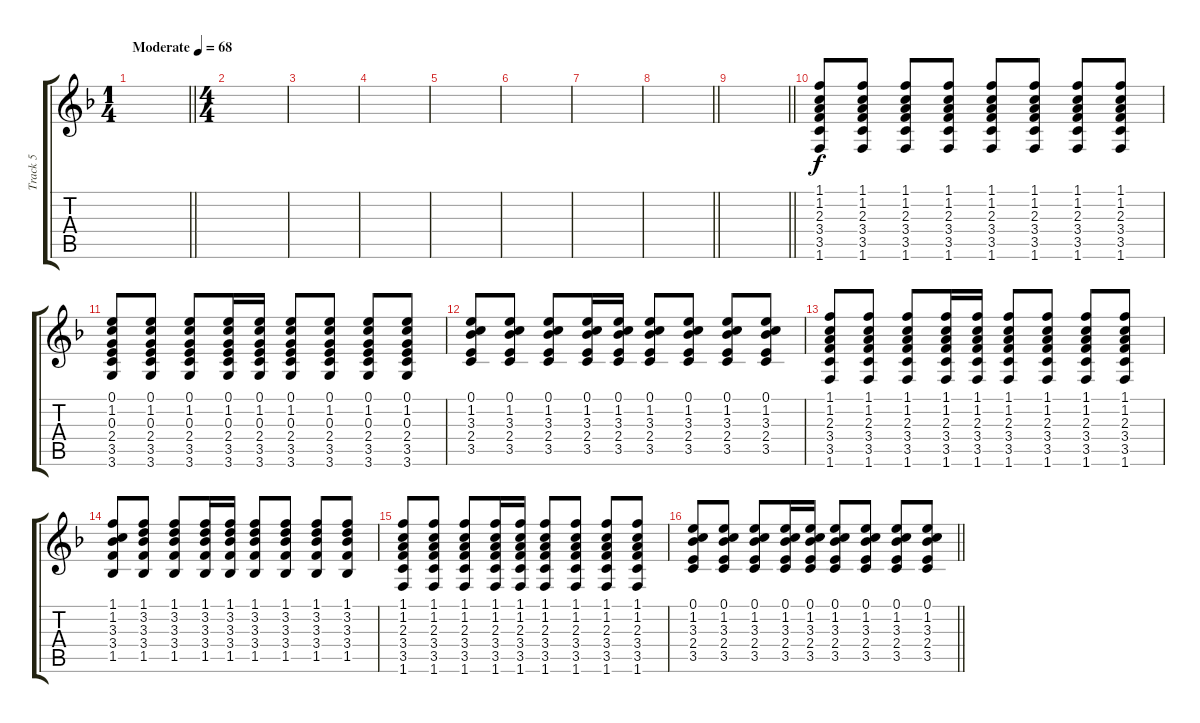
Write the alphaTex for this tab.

\track ("Track 5" "Track 5") {instrument acousticguitarsteel}
\staff {score tabs}
\tuning (E4 B3 G3 D3 A2 E2) {hide}
\ts (1 4)
\tempo (68 "Moderate")
\clef g2
\barLineRight lightlight
\ks f
|
\ts (4 4)
|
|
|
|
|
|
\barLineRight lightlight
|
\barLineRight lightlight
|
(1.1 1.2 2.3 3.4 3.5 1.6).8 (1.1 1.2 2.3 3.4 3.5 1.6).8 (1.1 1.2 2.3 3.4 3.5 1.6).8 (1.1 1.2 2.3 3.4 3.5 1.6).8 (1.1 1.2 2.3 3.4 3.5 1.6).8 (1.1 1.2 2.3 3.4 3.5 1.6).8 (1.1 1.2 2.3 3.4 3.5 1.6).8 (1.1 1.2 2.3 3.4 3.5 1.6).8 |
(0.1 1.2 0.3 2.4 3.5 3.6).8 (0.1 1.2 0.3 2.4 3.5 3.6).8 (0.1 1.2 0.3 2.4 3.5 3.6).8 (0.1 1.2 0.3 2.4 3.5 3.6).16 (0.1 1.2 0.3 2.4 3.5 3.6).16 (0.1 1.2 0.3 2.4 3.5 3.6).8 (0.1 1.2 0.3 2.4 3.5 3.6).8 (0.1 1.2 0.3 2.4 3.5 3.6).8 (0.1 1.2 0.3 2.4 3.5 3.6).8 |
(0.1 1.2 3.3 2.4 3.5).8 (0.1 1.2 3.3 2.4 3.5).8 (0.1 1.2 3.3 2.4 3.5).8 (0.1 1.2 3.3 2.4 3.5).16 (0.1 1.2 3.3 2.4 3.5).16 (0.1 1.2 3.3 2.4 3.5).8 (0.1 1.2 3.3 2.4 3.5).8 (0.1 1.2 3.3 2.4 3.5).8 (0.1 1.2 3.3 2.4 3.5).8 |
(1.1 1.2 2.3 3.4 3.5 1.6).8 (1.1 1.2 2.3 3.4 3.5 1.6).8 (1.1 1.2 2.3 3.4 3.5 1.6).8 (1.1 1.2 2.3 3.4 3.5 1.6).16 (1.1 1.2 2.3 3.4 3.5 1.6).16 (1.1 1.2 2.3 3.4 3.5 1.6).8 (1.1 1.2 2.3 3.4 3.5 1.6).8 (1.1 1.2 2.3 3.4 3.5 1.6).8 (1.1 1.2 2.3 3.4 3.5 1.6).8 |
(1.1 1.2 3.3 3.4 1.5).8 (1.1 3.2 3.3 3.4 1.5).8 (1.1 3.2 3.3 3.4 1.5).8 (1.1 3.2 3.3 3.4 1.5).16 (1.1 3.2 3.3 3.4 1.5).16 (1.1 3.2 3.3 3.4 1.5).8 (1.1 3.2 3.3 3.4 1.5).8 (1.1 3.2 3.3 3.4 1.5).8 (1.1 3.2 3.3 3.4 1.5).8 |
(1.1 1.2 2.3 3.4 3.5 1.6).8 (1.1 1.2 2.3 3.4 3.5 1.6).8 (1.1 1.2 2.3 3.4 3.5 1.6).8 (1.1 1.2 2.3 3.4 3.5 1.6).16 (1.1 1.2 2.3 3.4 3.5 1.6).16 (1.1 1.2 2.3 3.4 3.5 1.6).8 (1.1 1.2 2.3 3.4 3.5 1.6).8 (1.1 1.2 2.3 3.4 3.5 1.6).8 (1.1 1.2 2.3 3.4 3.5 1.6).8 |
\barLineRight lightlight
(0.1 1.2 3.3 2.4 3.5).8 (0.1 1.2 3.3 2.4 3.5).8 (0.1 1.2 3.3 2.4 3.5).8 (0.1 1.2 3.3 2.4 3.5).16 (0.1 1.2 3.3 2.4 3.5).16 (0.1 1.2 3.3 2.4 3.5).8 (0.1 1.2 3.3 2.4 3.5).8 (0.1 1.2 3.3 2.4 3.5).8 (0.1 1.2 3.3 2.4 3.5).8
